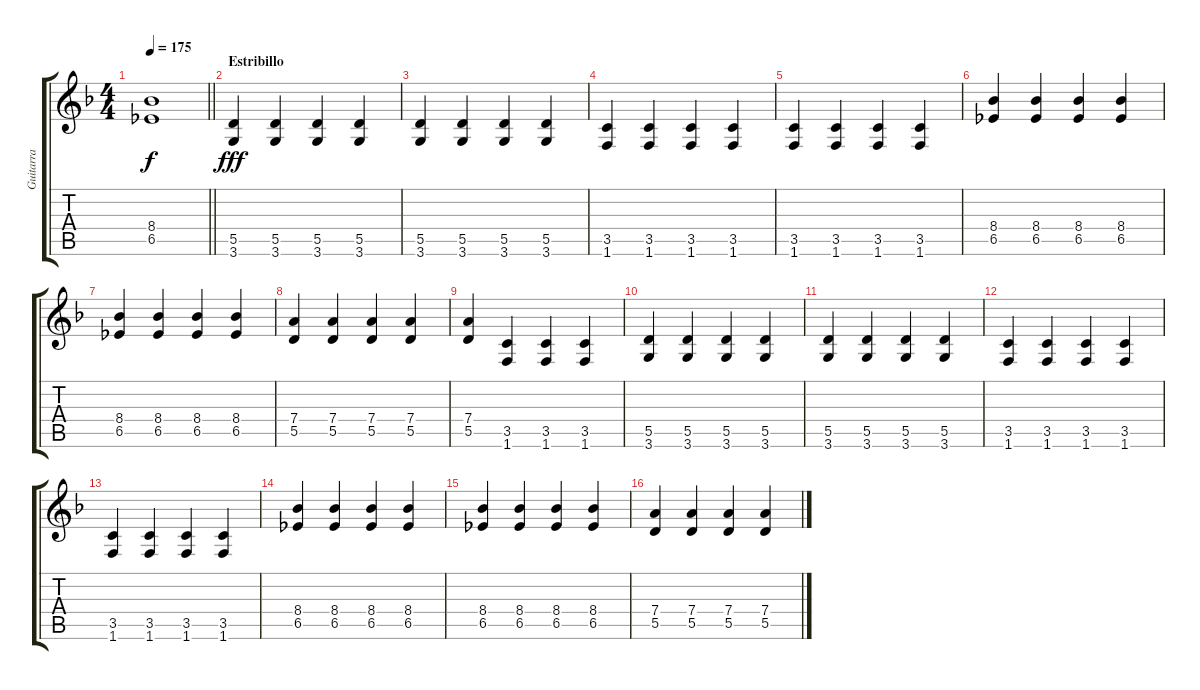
\track ("Guitarra" "Guitarra") {instrument distortionguitar}
\staff {score tabs}
\tuning (E4 B3 G3 D3 A2 E2) {hide}
\ts (4 4)
\tempo 175
\clef g2
\barLineRight lightlight
\ks dminor
(8.4{t} 6.5{t}).1{dy f} |
\section ("" "Estribillo")
(5.5 3.6).4{dy fff} (5.5 3.6).4 (5.5 3.6).4 (5.5 3.6).4 |
(5.5 3.6).4 (5.5 3.6).4 (5.5 3.6).4 (5.5 3.6).4 |
(3.5 1.6).4 (3.5 1.6).4 (3.5 1.6).4 (3.5 1.6).4 |
(3.5 1.6).4 (3.5 1.6).4 (3.5 1.6).4 (3.5 1.6).4 |
(8.4 6.5).4 (8.4 6.5).4 (8.4 6.5).4 (8.4 6.5).4 |
(8.4 6.5).4 (8.4 6.5).4 (8.4 6.5).4 (8.4 6.5).4 |
(7.4 5.5).4 (7.4 5.5).4 (7.4 5.5).4 (7.4 5.5).4 |
(7.4 5.5).4 (3.5 1.6).4 (3.5 1.6).4 (3.5 1.6).4 |
(5.5 3.6).4 (5.5 3.6).4 (5.5 3.6).4 (5.5 3.6).4 |
(5.5 3.6).4 (5.5 3.6).4 (5.5 3.6).4 (5.5 3.6).4 |
(3.5 1.6).4 (3.5 1.6).4 (3.5 1.6).4 (3.5 1.6).4 |
(3.5 1.6).4 (3.5 1.6).4 (3.5 1.6).4 (3.5 1.6).4 |
(8.4 6.5).4 (8.4 6.5).4 (8.4 6.5).4 (8.4 6.5).4 |
(8.4 6.5).4 (8.4 6.5).4 (8.4 6.5).4 (8.4 6.5).4 |
(7.4 5.5).4 (7.4 5.5).4 (7.4 5.5).4 (7.4 5.5).4
